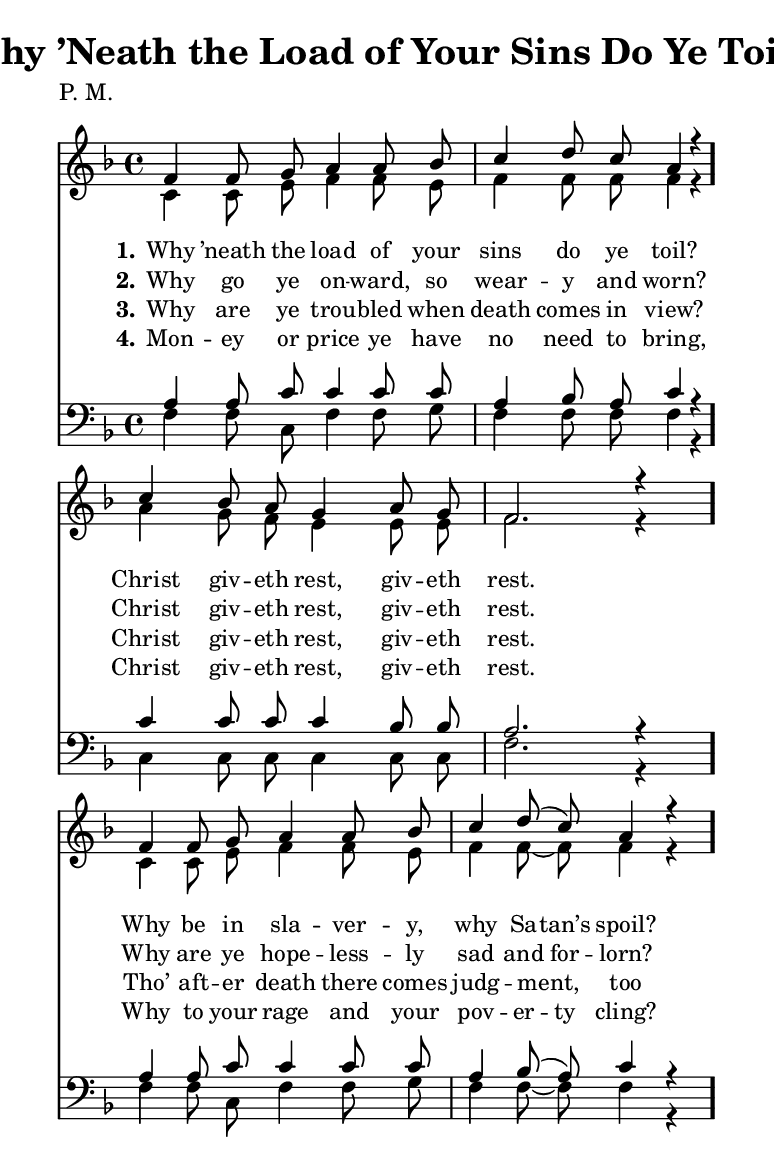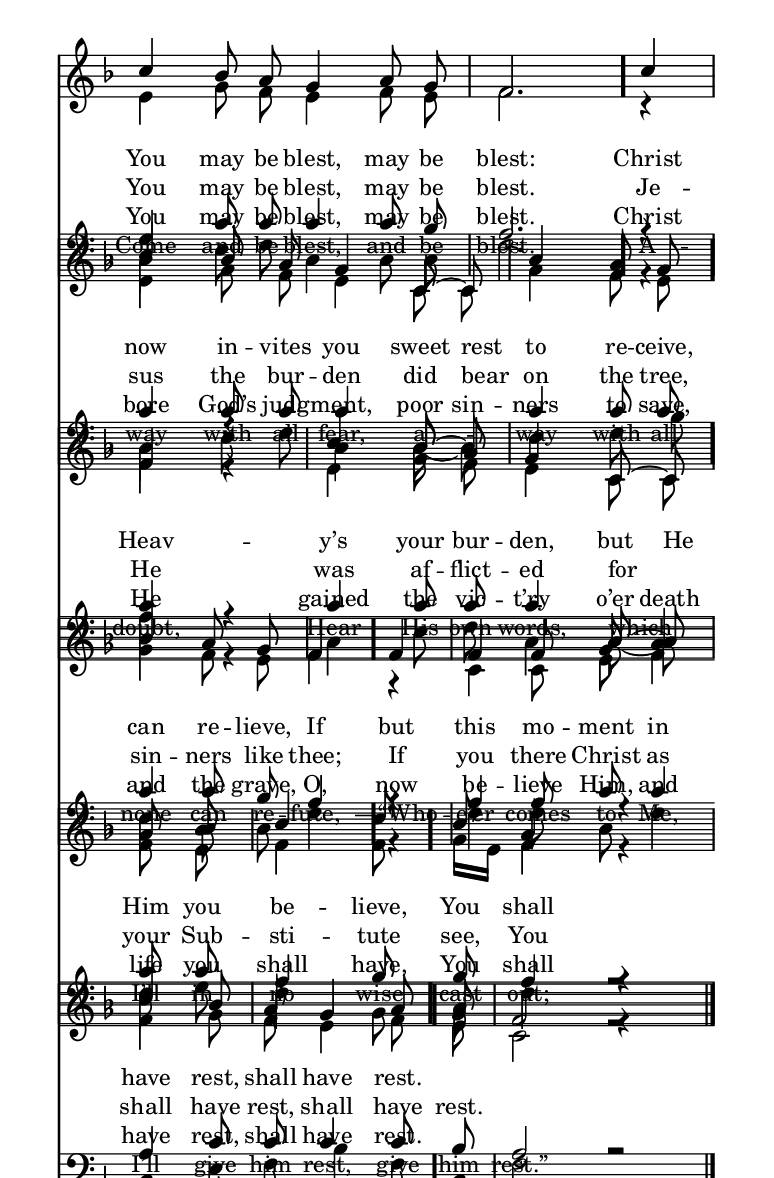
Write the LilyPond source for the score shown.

\include "common/global.ily"
\paper {
  \include "common/paper.ily"
  %ragged-bottom = ##t
  ragged-last-bottom = ##t
  systems-per-page = ##f
  page-count = 2
}

\header{
  hymnnumber = "55"
  title = "Why ’Neath the Load of Your Sins Do Ye Toil?"
  tunename = ""
  meter = "P. M."
  %poet = ""
  %composer = ""
  %copyright = ""
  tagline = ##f
}

% for fermata in MIDI
ta = { \tempo 4=80 }
tb = { \tempo 4=40 }

patternAA = { c4 c8 c8 c4 c8 c8 | c4 c8 c8           c4 c4 }
patternAB = { c4 c8 c8 c4 c8 c8 | c4 c8 c16[ c16]    c4 c4 }
patternAC = { c4 c8 c8 c4 c8 c8 | c4 c8 c8 c4 c4 \grace c4 }

patternBA = { c4 c8 c8 c4 c8 c8 | c2. c4 }
patternBB = { c4 c8 c8 c4 c8 c8 | c2  c2 }
patternBC = { c4 c8 c8 c4 c8 c8 | c2. c4 \grace c4 }

global = {
  \include "common/overrides.ily"
  \override Staff.TimeSignature.style = #'()
  \time 4/4
  \override Score.MetronomeMark.transparent = ##t % hide all fermata changes too
  \ta
  \key f \major
  %\partial 4
  \autoBeamOff
}

notesSoprano = {
\global
\relative c' {

  \changePitch \patternAA { f f g a a bes | c d c a r }
  \changePitch \patternBA { c bes a g a g | f r }
  \changePitch \patternAA { f f g a a bes | c d( c) a r }
  \changePitch \patternBC { c bes a g a g | f c' }

  \changePitch \patternAA { c bes a g c, ~ c | bes' a g f r }
  \changePitch \patternAC { c' bes a g c, ~ c | bes' a g f f }
  \changePitch \patternAA { f f g a a bes | c d c a r }
  \changePitch \patternBB { c bes a g a g | f r }

  \bar "|."

}
}

notesAlto = {
\global
\relative e' {

  \changePitch \patternAA { c c e f f e | f f f f r }
  \changePitch \patternBA { a g f e e e | f r }
  \changePitch \patternAA { c c e f f e | f f ~ f f r }
  \changePitch \patternBA { e g f e f e | f r }

  \changePitch \patternAA { e g f e c c | g' f e f r }
  \changePitch \patternAA { e g f e c c | g' f e f r }
  \changePitch \patternAB { c c e f f e | f f g e f r }
  \changePitch \patternBB { f g f e f e | c r }

}
}

notesTenor = {
\global
\relative a {

  \changePitch \patternAA { a a c c c c | a bes a c r }
  \changePitch \patternBA { c c c c bes bes | a r }
  \changePitch \patternAA { a a c c c c | a bes( a) c r }
  \changePitch \patternBA { g c c c c bes | a r }

  \changePitch \patternAA { c c c c c, ~ c | c' c c c r }
  \changePitch \patternAA { c c c c c, ~ c | c' c bes a r }
  \changePitch \patternAA { a a c c c c | a bes bes a r }
  \changePitch \patternBB { a c c c c bes | a r }

}
}

notesBass = {
\global
\relative f {

  \changePitch \patternAA { f f c f f g | f f f f r }
  \changePitch \patternBA { c c c c c c | f r }
  \changePitch \patternAA { f f c f f g | f f ~ f f r }
  \changePitch \patternBA { c e f c c c | f r }

  \changePitch \patternAA { c e f c c ~ c | e f bes a r }
  \changePitch \patternAA { c, e f c c ~ c | e c c f r }
  \changePitch \patternAA { f f c f f g | f bes, c f r }
  \changePitch \patternBB { c e f bes f c | f r }

}
}

wordsA = \lyricmode {
\set stanza = "1."

Why ’neath the load of your sins do ye toil? \bar "."
Christ giv -- eth rest, giv -- eth rest. \bar "."
Why be in sla -- ver -- y, why { \mon } Sa -- tan’s { \moff } spoil? \bar "."
You may be blest, may be blest:
Christ now in -- vites { \mon } you sweet { \moff } rest to re -- ceive, \bar "."
Heav -- y’s your bur -- { \mon } den, but { \moff } He can re -- lieve,
If but this mo -- ment in { \pageBreak } Him you be -- lieve, \bar "."
You shall have rest, shall have rest. \bar "."

}

wordsB = \lyricmode {
\set stanza = "2."

Why go ye on -- ward, so wear -- y and worn?
Christ giv -- eth rest, giv -- eth rest.
Why are ye hope -- less -- ly sad { \mon } and for -- { \moff } lorn?
You may be blest, may be blest.
Je -- sus the bur -- { \mon } den did { \moff } bear on the tree,
He was af -- flict -- ed for sin -- ners like thee;
If you there Christ as your Sub -- sti -- tute see,
You shall have rest, shall have rest.

}

wordsC = \lyricmode {
\set stanza = "3."

Why are ye trou -- bled when death comes in view?
Christ giv -- eth rest, giv -- eth rest.
Tho’ aft -- er death there comes judg -- ment, too
You may be blest, may be blest.
Christ bore God’s judg -- { \mon } ment, poor sin -- ners to save,
He gained the vic -- t’ry o’er death and the grave,
O, now be -- lieve Him, and life you shall have,
You shall have rest, shall have rest.

}

wordsD = \lyricmode {
\set stanza = "4."

Mon -- ey or price ye have no need to bring,
Christ giv -- eth rest, giv -- eth rest.
Why to your rage and your { \mon } pov -- er -- ty { \moff } cling?
Come and be blest, and be { \set includeGraceNotes = ##t } blest. \bar "."
A -- way with all fear, a -- way with all doubt,
Hear His own words, which none can re -- fute, \bar "."
—“Who -- e’er comes to Me, I’ll in no wise cast out;
I’ll give him rest, give him rest.” { \set includeGraceNotes = ##f }

}

\score {
  \context ChoirStaff <<
    \context Staff = upper <<
      \set ChoirStaff.systemStartDelimiter = #'SystemStartBar
      \context Voice  = sopranos { \voiceOne << \notesSoprano >> }
      \context Voice  = altos { \voiceTwo << \notesAlto >> }
      \context Lyrics = one   \lyricsto sopranos \wordsA
      \context Lyrics = two   \lyricsto sopranos \wordsB
      \context Lyrics = three \lyricsto sopranos \wordsC
      \context Lyrics = four  \lyricsto sopranos \wordsD
    >>
    \context Staff = men <<
      \clef bass
      \context Voice  = tenors { \voiceOne << \notesTenor >> }
      \context Voice  = basses { \voiceTwo << \notesBass >> }
    >>
  >>
  \layout {
    \include "common/layout.ily"
  }
  \midi{
    \include "common/midi.ily"
  }
}

\version "2.18.0"  % necessary for upgrading to future LilyPond versions.

% vi:set et ts=2 sw=2 ai nocindent syntax=lilypond
